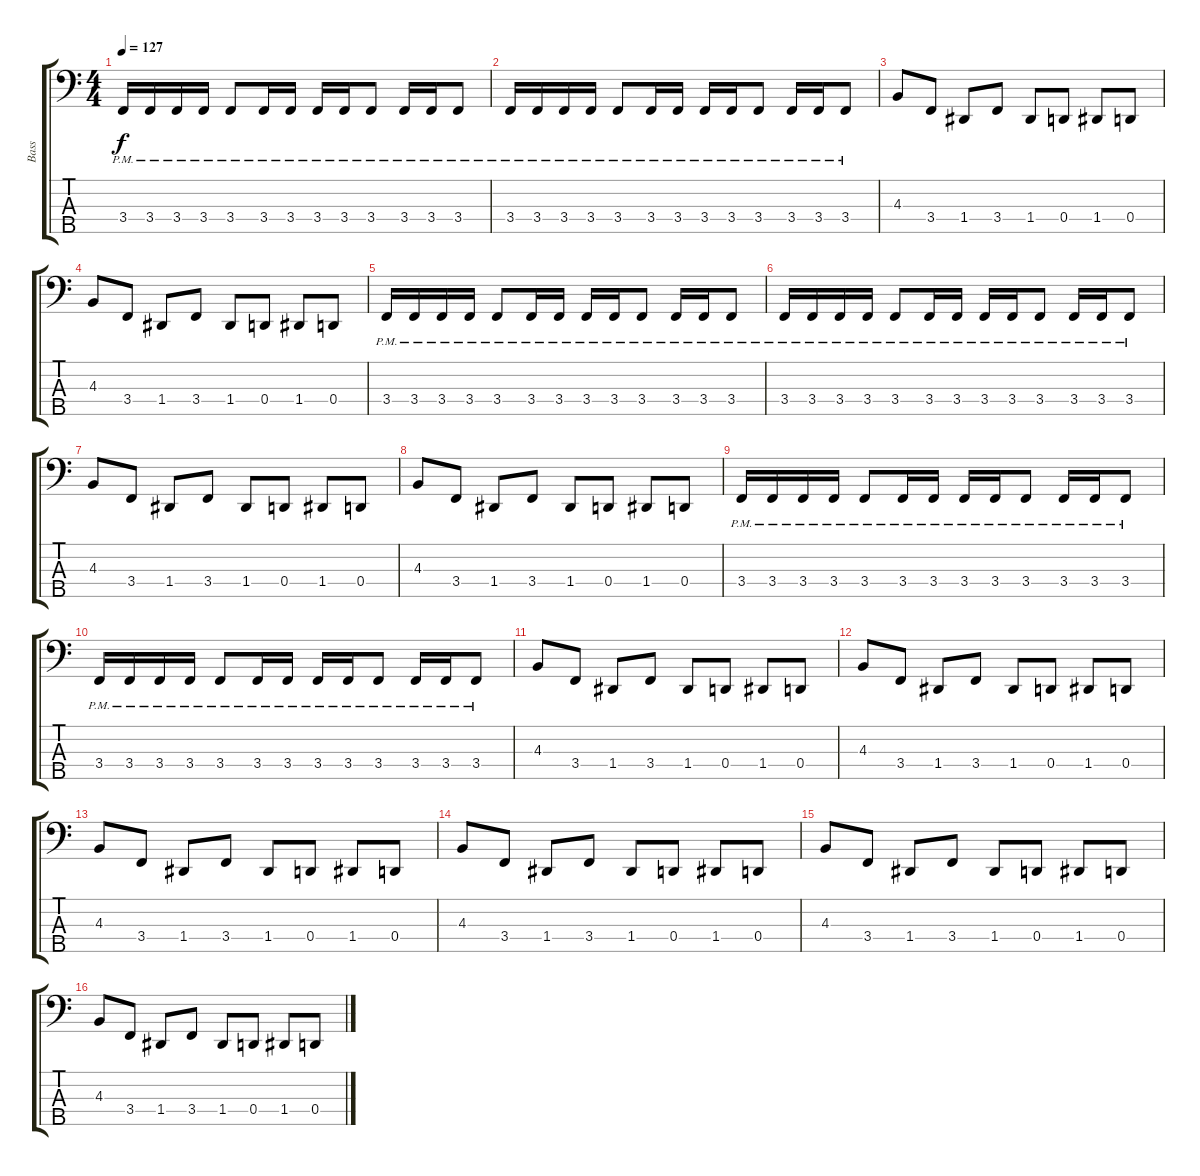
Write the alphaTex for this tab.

\track ("Bass" "Bass") {instrument electricbasspick}
\staff {score tabs}
\tuning (F2 C2 G1 D1 A0) {hide}
\ts (4 4)
\tempo 127
\clef f4
\ks c
3.4{pm}.16{dy f instrument electricbasspick} 3.4{pm}.16 3.4{pm}.16 3.4{pm}.16 3.4{pm}.8 3.4{pm}.16 3.4{pm}.16 3.4{pm}.16 3.4{pm}.16 3.4{pm}.8 3.4{pm}.16 3.4{pm}.16 3.4{pm}.8 |
3.4{pm}.16 3.4{pm}.16 3.4{pm}.16 3.4{pm}.16 3.4{pm}.8 3.4{pm}.16 3.4{pm}.16 3.4{pm}.16 3.4{pm}.16 3.4{pm}.8 3.4{pm}.16 3.4{pm}.16 3.4{pm}.8 |
4.3.8 3.4.8 1.4.8 3.4.8 1.4.8 0.4.8 1.4.8 0.4.8 |
4.3.8 3.4.8 1.4.8 3.4.8 1.4.8 0.4.8 1.4.8 0.4.8 |
3.4{pm}.16 3.4{pm}.16 3.4{pm}.16 3.4{pm}.16 3.4{pm}.8 3.4{pm}.16 3.4{pm}.16 3.4{pm}.16 3.4{pm}.16 3.4{pm}.8 3.4{pm}.16 3.4{pm}.16 3.4{pm}.8 |
3.4{pm}.16 3.4{pm}.16 3.4{pm}.16 3.4{pm}.16 3.4{pm}.8 3.4{pm}.16 3.4{pm}.16 3.4{pm}.16 3.4{pm}.16 3.4{pm}.8 3.4{pm}.16 3.4{pm}.16 3.4{pm}.8 |
4.3.8 3.4.8 1.4.8 3.4.8 1.4.8 0.4.8 1.4.8 0.4.8 |
4.3.8 3.4.8 1.4.8 3.4.8 1.4.8 0.4.8 1.4.8 0.4.8 |
3.4{pm}.16 3.4{pm}.16 3.4{pm}.16 3.4{pm}.16 3.4{pm}.8 3.4{pm}.16 3.4{pm}.16 3.4{pm}.16 3.4{pm}.16 3.4{pm}.8 3.4{pm}.16 3.4{pm}.16 3.4{pm}.8 |
3.4{pm}.16 3.4{pm}.16 3.4{pm}.16 3.4{pm}.16 3.4{pm}.8 3.4{pm}.16 3.4{pm}.16 3.4{pm}.16 3.4{pm}.16 3.4{pm}.8 3.4{pm}.16 3.4{pm}.16 3.4{pm}.8 |
4.3.8 3.4.8 1.4.8 3.4.8 1.4.8 0.4.8 1.4.8 0.4.8 |
4.3.8 3.4.8 1.4.8 3.4.8 1.4.8 0.4.8 1.4.8 0.4.8 |
4.3.8 3.4.8 1.4.8 3.4.8 1.4.8 0.4.8 1.4.8 0.4.8 |
4.3.8 3.4.8 1.4.8 3.4.8 1.4.8 0.4.8 1.4.8 0.4.8 |
4.3.8 3.4.8 1.4.8 3.4.8 1.4.8 0.4.8 1.4.8 0.4.8 |
4.3.8 3.4.8 1.4.8 3.4.8 1.4.8 0.4.8 1.4.8 0.4.8
